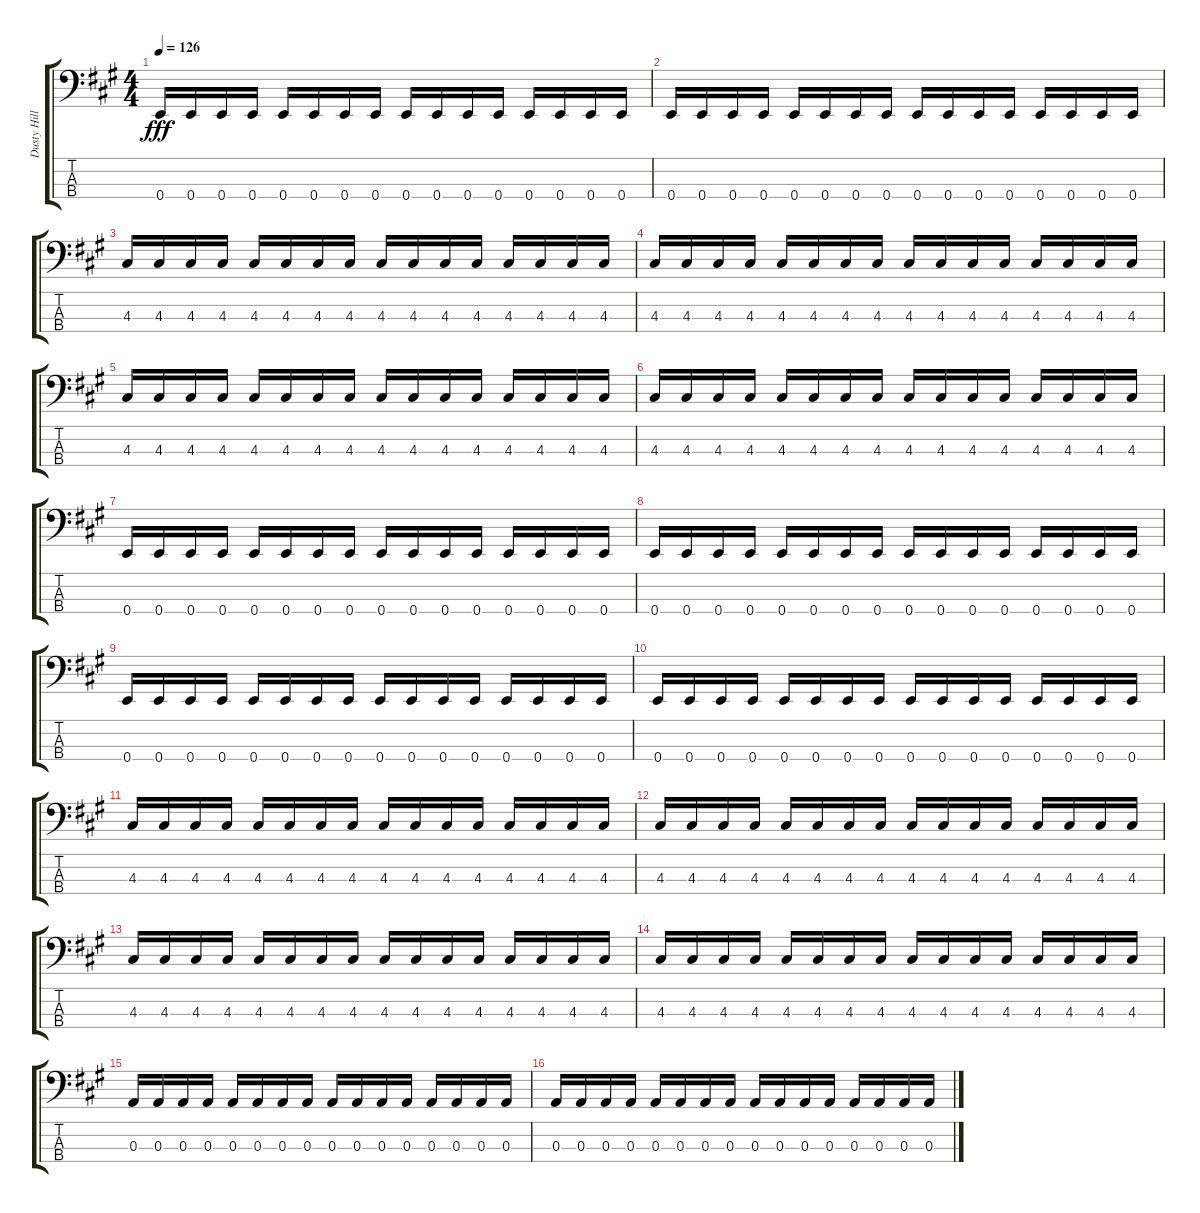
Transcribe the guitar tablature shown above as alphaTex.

\track ("Dusty Hill: Bass" "Dusty Hill") {instrument electricbassfinger}
\staff {score tabs}
\tuning (G2 D2 A1 E1) {hide}
\ts (4 4)
\tempo 126
\clef f4
\ks a
0.4.16{dy fff} 0.4.16 0.4.16 0.4.16 0.4.16 0.4.16 0.4.16 0.4.16 0.4.16 0.4.16 0.4.16 0.4.16 0.4.16 0.4.16 0.4.16 0.4.16 |
0.4.16 0.4.16 0.4.16 0.4.16 0.4.16 0.4.16 0.4.16 0.4.16 0.4.16 0.4.16 0.4.16 0.4.16 0.4.16 0.4.16 0.4.16 0.4.16 |
4.3.16 4.3.16 4.3.16 4.3.16 4.3.16 4.3.16 4.3.16 4.3.16 4.3.16 4.3.16 4.3.16 4.3.16 4.3.16 4.3.16 4.3.16 4.3.16 |
4.3.16 4.3.16 4.3.16 4.3.16 4.3.16 4.3.16 4.3.16 4.3.16 4.3.16 4.3.16 4.3.16 4.3.16 4.3.16 4.3.16 4.3.16 4.3.16 |
4.3.16 4.3.16 4.3.16 4.3.16 4.3.16 4.3.16 4.3.16 4.3.16 4.3.16 4.3.16 4.3.16 4.3.16 4.3.16 4.3.16 4.3.16 4.3.16 |
4.3.16 4.3.16 4.3.16 4.3.16 4.3.16 4.3.16 4.3.16 4.3.16 4.3.16 4.3.16 4.3.16 4.3.16 4.3.16 4.3.16 4.3.16 4.3.16 |
0.4.16 0.4.16 0.4.16 0.4.16 0.4.16 0.4.16 0.4.16 0.4.16 0.4.16 0.4.16 0.4.16 0.4.16 0.4.16 0.4.16 0.4.16 0.4.16 |
0.4.16 0.4.16 0.4.16 0.4.16 0.4.16 0.4.16 0.4.16 0.4.16 0.4.16 0.4.16 0.4.16 0.4.16 0.4.16 0.4.16 0.4.16 0.4.16 |
0.4.16 0.4.16 0.4.16 0.4.16 0.4.16 0.4.16 0.4.16 0.4.16 0.4.16 0.4.16 0.4.16 0.4.16 0.4.16 0.4.16 0.4.16 0.4.16 |
0.4.16 0.4.16 0.4.16 0.4.16 0.4.16 0.4.16 0.4.16 0.4.16 0.4.16 0.4.16 0.4.16 0.4.16 0.4.16 0.4.16 0.4.16 0.4.16 |
4.3.16 4.3.16 4.3.16 4.3.16 4.3.16 4.3.16 4.3.16 4.3.16 4.3.16 4.3.16 4.3.16 4.3.16 4.3.16 4.3.16 4.3.16 4.3.16 |
4.3.16 4.3.16 4.3.16 4.3.16 4.3.16 4.3.16 4.3.16 4.3.16 4.3.16 4.3.16 4.3.16 4.3.16 4.3.16 4.3.16 4.3.16 4.3.16 |
4.3.16 4.3.16 4.3.16 4.3.16 4.3.16 4.3.16 4.3.16 4.3.16 4.3.16 4.3.16 4.3.16 4.3.16 4.3.16 4.3.16 4.3.16 4.3.16 |
4.3.16 4.3.16 4.3.16 4.3.16 4.3.16 4.3.16 4.3.16 4.3.16 4.3.16 4.3.16 4.3.16 4.3.16 4.3.16 4.3.16 4.3.16 4.3.16 |
0.3.16 0.3.16 0.3.16 0.3.16 0.3.16 0.3.16 0.3.16 0.3.16 0.3.16 0.3.16 0.3.16 0.3.16 0.3.16 0.3.16 0.3.16 0.3.16 |
0.3.16 0.3.16 0.3.16 0.3.16 0.3.16 0.3.16 0.3.16 0.3.16 0.3.16 0.3.16 0.3.16 0.3.16 0.3.16 0.3.16 0.3.16 0.3.16
